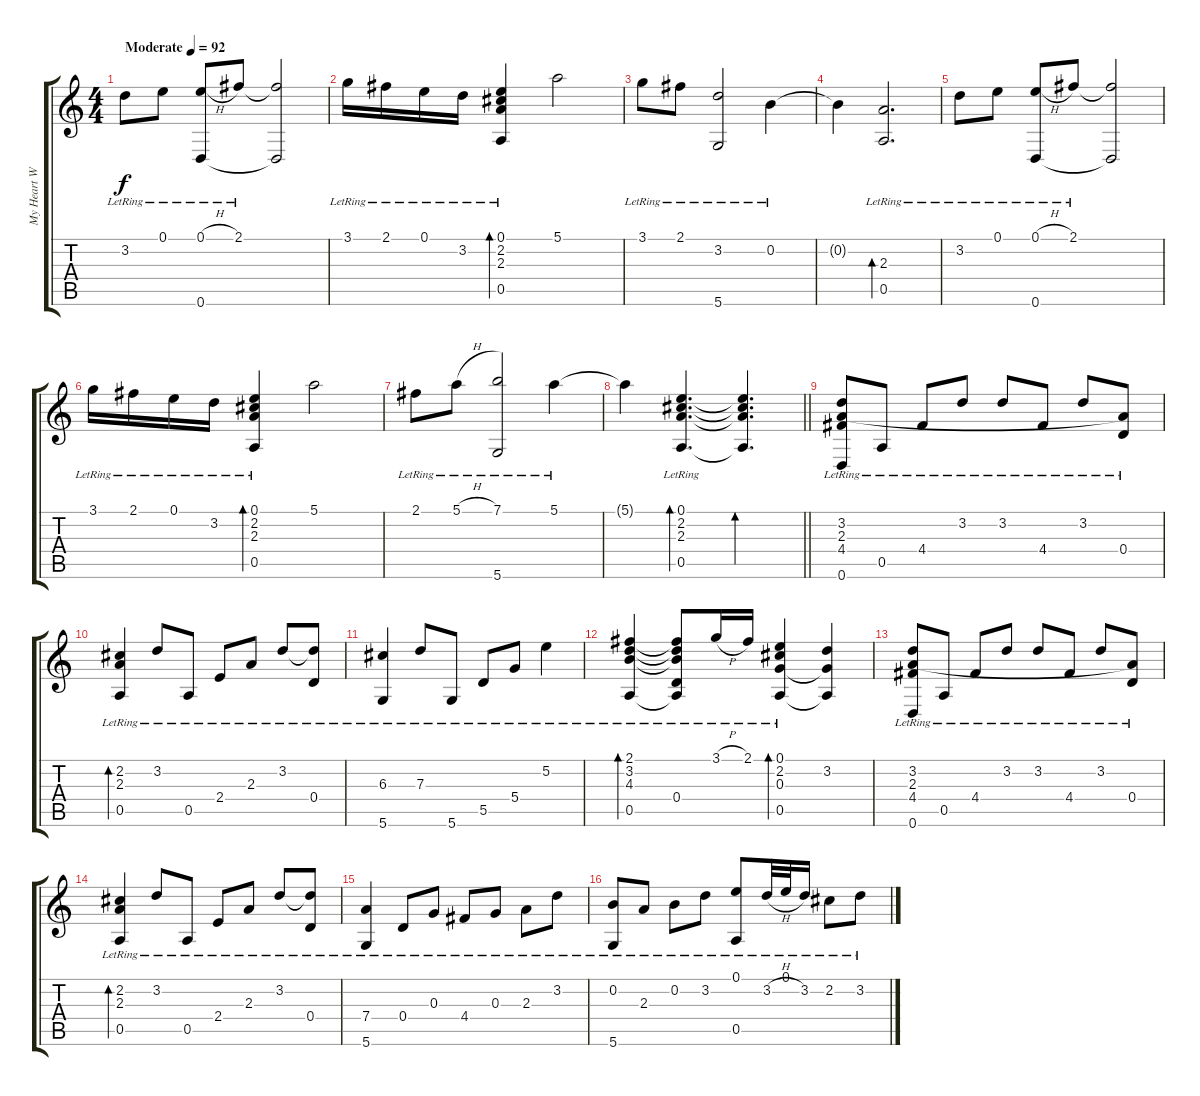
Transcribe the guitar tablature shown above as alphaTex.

\track ("My Heart Will Go On" "My Heart W") {instrument acousticguitarsteel}
\staff {score tabs}
\tuning (E4 B3 G3 D3 A2 D2) {hide}
\ts (4 4)
\tempo (92 "Moderate")
\clef g2
\ks c
3.2{lr}.8{dy f instrument acousticguitarsteel} 0.1{lr}.8 (0.1{h lr} 0.6{lr}).8 2.1{lr}.8 (2.1{t} 0.6{t}).2 |
3.1{lr}.16 2.1{lr}.16 0.1{lr}.16 3.2{lr}.16 (0.1{lr} 2.2{lr} 2.3{lr} 0.5{lr}).4{bd 480} 5.1.2 |
3.1{lr}.8 2.1{lr}.8 (3.2{lr} 5.6).2 0.2{lr}.4 |
0.2{t}.4 (2.3{lr} 0.5{lr}).2{d bd 480} |
3.2{lr}.8 0.1{lr}.8 (0.1{h lr} 0.6{lr}).8 2.1{lr}.8 (2.1{t} 0.6{t}).2 |
3.1{lr}.16 2.1{lr}.16 0.1{lr}.16 3.2{lr}.16 (0.1{lr} 2.2{lr} 2.3{lr} 0.5{lr}).4{bd 480} 5.1.2 |
2.1{lr}.8 5.1{h lr}.8 (7.1{lr} 5.6{lr}).2 5.1{lr}.4 |
\barLineRight lightlight
5.1{t}.4 (0.1{lr} 2.2{lr} 2.3{lr} 0.5{lr}).4{d bd 480} (0.1{t} 2.2{t} 2.3{t} 0.5{t}).4{d bd 480} |
(3.2{lr} 2.3{lr} 4.4{lr} 0.6{lr}).8 0.5{lr}.8 4.4{lr}.8 3.2{lr}.8 3.2{lr}.8 4.4{lr}.8 3.2{lr}.8 (2.3{t} 0.4{lr}).8 |
(2.2{lr} 2.3{lr} 0.5{lr}).4{bd 480} 3.2{lr}.8 0.5{lr}.8 2.4{lr}.8 2.3{lr}.8 3.2{lr}.8 (3.2{t} 0.4{lr}).8 |
(6.3{lr} 5.6{lr}).4 7.3{lr}.8 5.6{lr}.8 5.5{lr}.8 5.4{lr}.8 5.2{lr}.4 |
(2.1{lr} 3.2{lr} 4.3{lr} 0.5{lr}).4{bd 240} (2.1{t} 3.2{t} 4.3{t} 0.4{lr} 0.5{t}).8 3.1{h lr}.16 2.1{lr}.16 (0.1{lr} 2.2{lr} 0.3{lr} 0.5{lr}).4{bd 240} (3.2 0.3{t} 0.5{t}).4 |
(3.2{lr} 2.3{lr} 4.4{lr} 0.6{lr}).8 0.5{lr}.8 4.4{lr}.8 3.2{lr}.8 3.2{lr}.8 4.4{lr}.8 3.2{lr}.8 (2.3{t} 0.4{lr}).8 |
(2.2{lr} 2.3{lr} 0.5{lr}).4{bd 480} 3.2{lr}.8 0.5{lr}.8 2.4{lr}.8 2.3{lr}.8 3.2{lr}.8 (3.2{t} 0.4{lr}).8 |
(7.4{lr} 5.6{lr}).4 0.4{lr}.8 0.3{lr}.8 4.4{lr}.8 0.3{lr}.8 2.3{lr}.8 3.2{lr}.8 |
(0.2{lr} 5.6{lr}).8 2.3{lr}.8 0.2{lr}.8 3.2{lr}.8 (0.1{lr} 0.5{lr}).8 3.2{h lr}.32 0.1{lr}.32 3.2{lr}.16 2.2{lr}.8 3.2{lr}.8
